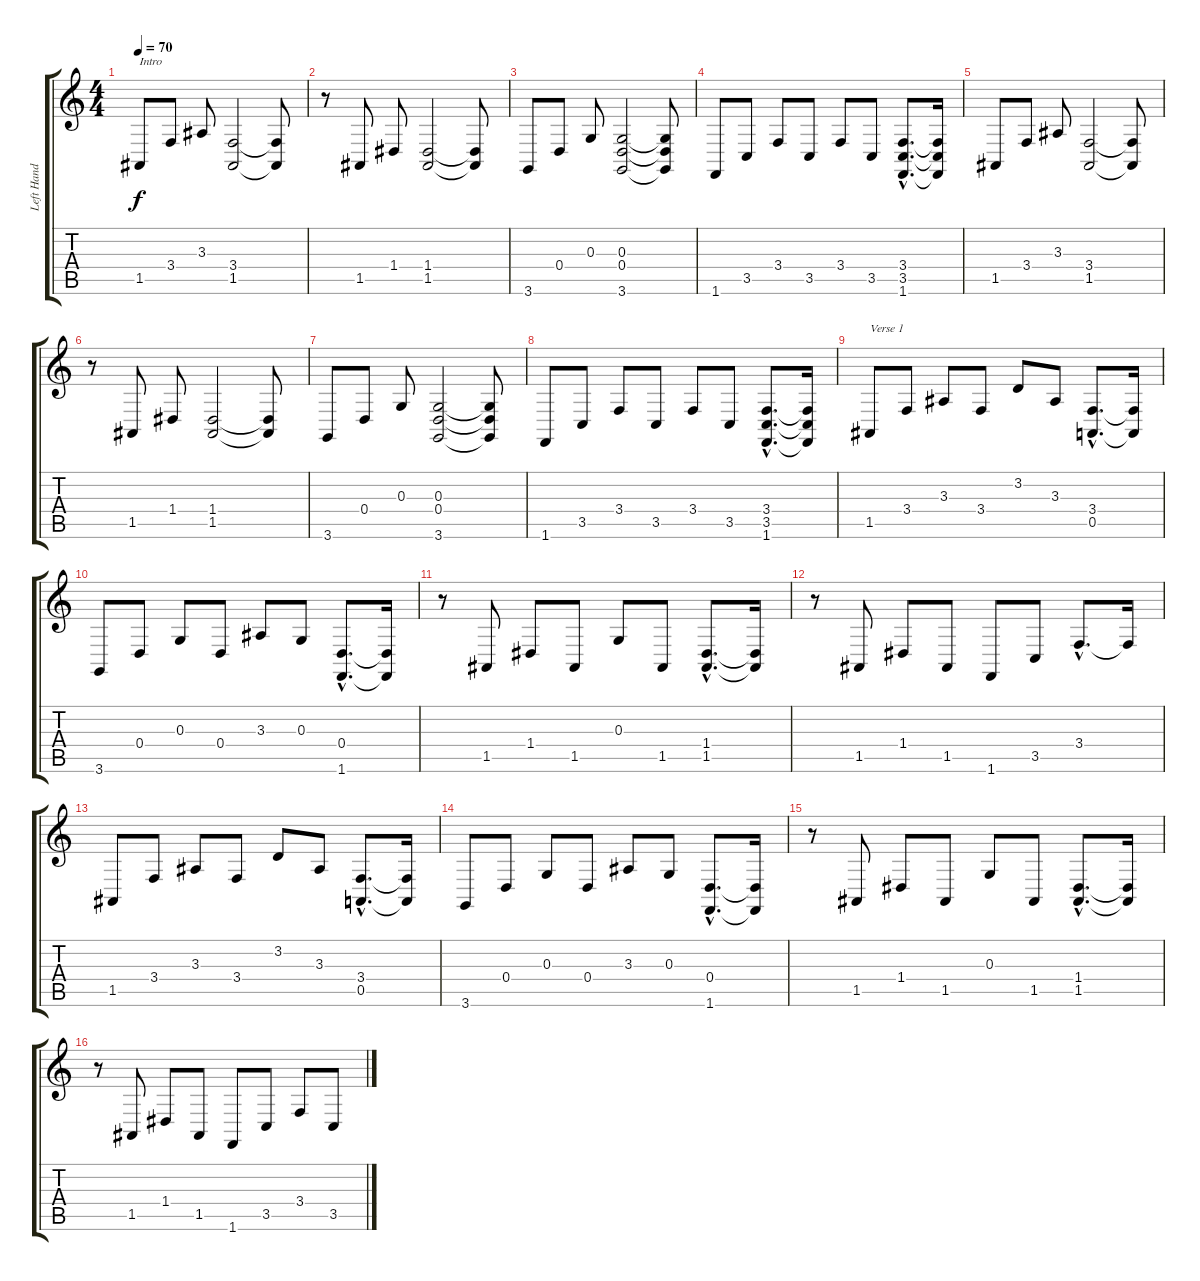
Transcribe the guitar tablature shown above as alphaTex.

\track ("Left Hand" "Left Hand") {instrument acousticgrandpiano}
\staff {score tabs}
\tuning (E4 B3 G3 D3 A2 E2) {hide}
\ts (4 4)
\tempo 70
\clef g2
\ks c
1.5.8{txt "Intro" dy f instrument acousticgrandpiano} 3.4.8 3.3.8 (3.4 1.5).2 (3.4{t} 1.5{t}).8 |
r.8 1.5.8 1.4.8 (1.4 1.5).2 (1.4{t} 1.5{t}).8 |
3.6.8 0.4.8 0.3.8 (0.3 0.4 3.6).2 (0.3{t} 0.4{t} 3.6{t}).8 |
1.6.8 3.5.8 3.4.8 3.5.8 3.4.8 3.5.8 (3.4{hac} 3.5{hac} 1.6{hac}).8{d} (3.4{t} 3.5{t} 1.6{t}).16 |
1.5.8 3.4.8 3.3.8 (3.4 1.5).2 (3.4{t} 1.5{t}).8 |
r.8 1.5.8 1.4.8 (1.4 1.5).2 (1.4{t} 1.5{t}).8 |
3.6.8 0.4.8 0.3.8 (0.3 0.4 3.6).2 (0.3{t} 0.4{t} 3.6{t}).8 |
1.6.8 3.5.8 3.4.8 3.5.8 3.4.8 3.5.8 (3.4{hac} 3.5{hac} 1.6{hac}).8{d} (3.4{t} 3.5{t} 1.6{t}).16 |
1.5.8{txt "Verse 1"} 3.4.8 3.3.8 3.4.8 3.2.8 3.3.8 (3.4{hac} 0.5{hac}).8{d} (3.4{t} 0.5{t}).16 |
3.6.8 0.4.8 0.3.8 0.4.8 3.3.8 0.3.8 (0.4{hac} 1.6{hac}).8{d} (0.4{t} 1.6{t}).16 |
r.8 1.5.8 1.4.8 1.5.8 0.3.8 1.5.8 (1.4{hac} 1.5{hac}).8{d} (1.4{t} 1.5{t}).16 |
r.8 1.5.8 1.4.8 1.5.8 1.6.8 3.5.8 3.4{hac}.8{d} 3.4{t}.16 |
1.5.8 3.4.8 3.3.8 3.4.8 3.2.8 3.3.8 (3.4{hac} 0.5{hac}).8{d} (3.4{t} 0.5{t}).16 |
3.6.8 0.4.8 0.3.8 0.4.8 3.3.8 0.3.8 (0.4{hac} 1.6{hac}).8{d} (0.4{t} 1.6{t}).16 |
r.8 1.5.8 1.4.8 1.5.8 0.3.8 1.5.8 (1.4{hac} 1.5{hac}).8{d} (1.4{t} 1.5{t}).16 |
r.8 1.5.8 1.4.8 1.5.8 1.6.8 3.5.8 3.4.8 3.5.8
